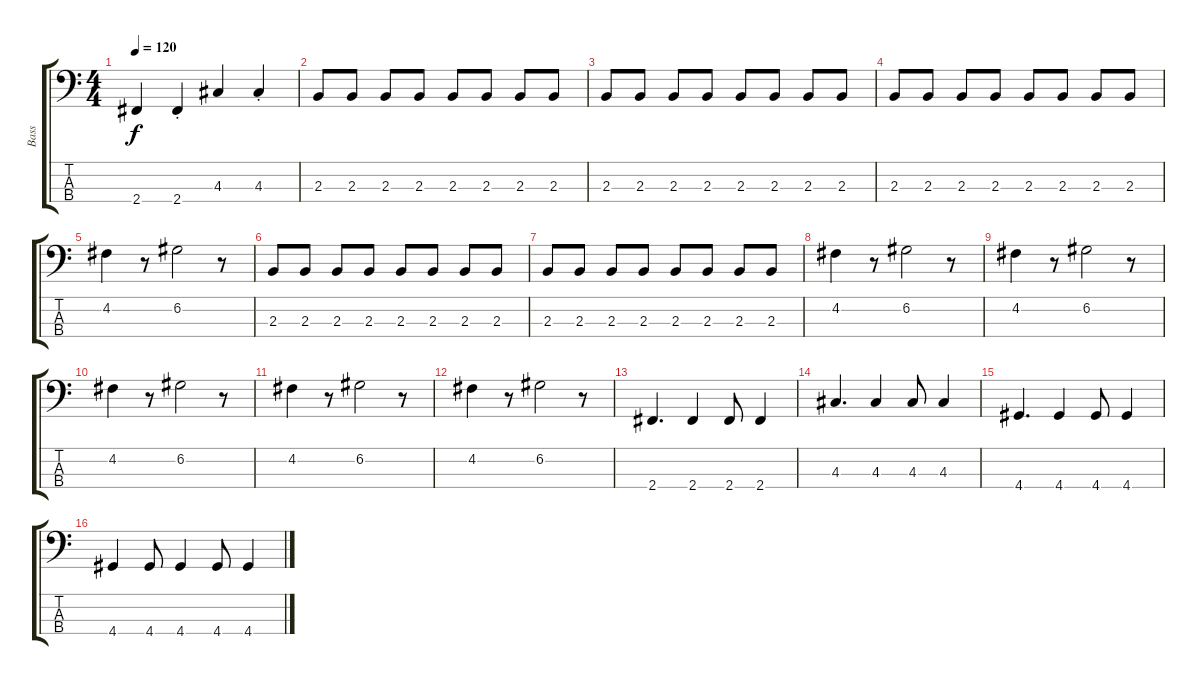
\track ("Bass" "Bass") {instrument electricbassfinger}
\staff {score tabs}
\tuning (G2 D2 A1 E1) {hide}
\ts (4 4)
\tempo 120
\clef f4
\ks c
2.4.4{dy f} 2.4{st}.4 4.3.4 4.3{st}.4 |
2.3.8 2.3.8 2.3.8 2.3.8 2.3.8 2.3.8 2.3.8 2.3.8 |
2.3.8 2.3.8 2.3.8 2.3.8 2.3.8 2.3.8 2.3.8 2.3.8 |
2.3.8 2.3.8 2.3.8 2.3.8 2.3.8 2.3.8 2.3.8 2.3.8 |
4.2.4 r.8 6.2.2 r.8 |
2.3.8 2.3.8 2.3.8 2.3.8 2.3.8 2.3.8 2.3.8 2.3.8 |
2.3.8 2.3.8 2.3.8 2.3.8 2.3.8 2.3.8 2.3.8 2.3.8 |
4.2.4 r.8 6.2.2 r.8 |
4.2.4 r.8 6.2.2 r.8 |
4.2.4 r.8 6.2.2 r.8 |
4.2.4 r.8 6.2.2 r.8 |
4.2.4 r.8 6.2.2 r.8 |
2.4.4{d} 2.4.4 2.4.8 2.4.4 |
4.3.4{d} 4.3.4 4.3.8 4.3.4 |
4.4.4{d} 4.4.4 4.4.8 4.4.4 |
4.4.4 4.4.8 4.4.4 4.4.8 4.4.4
